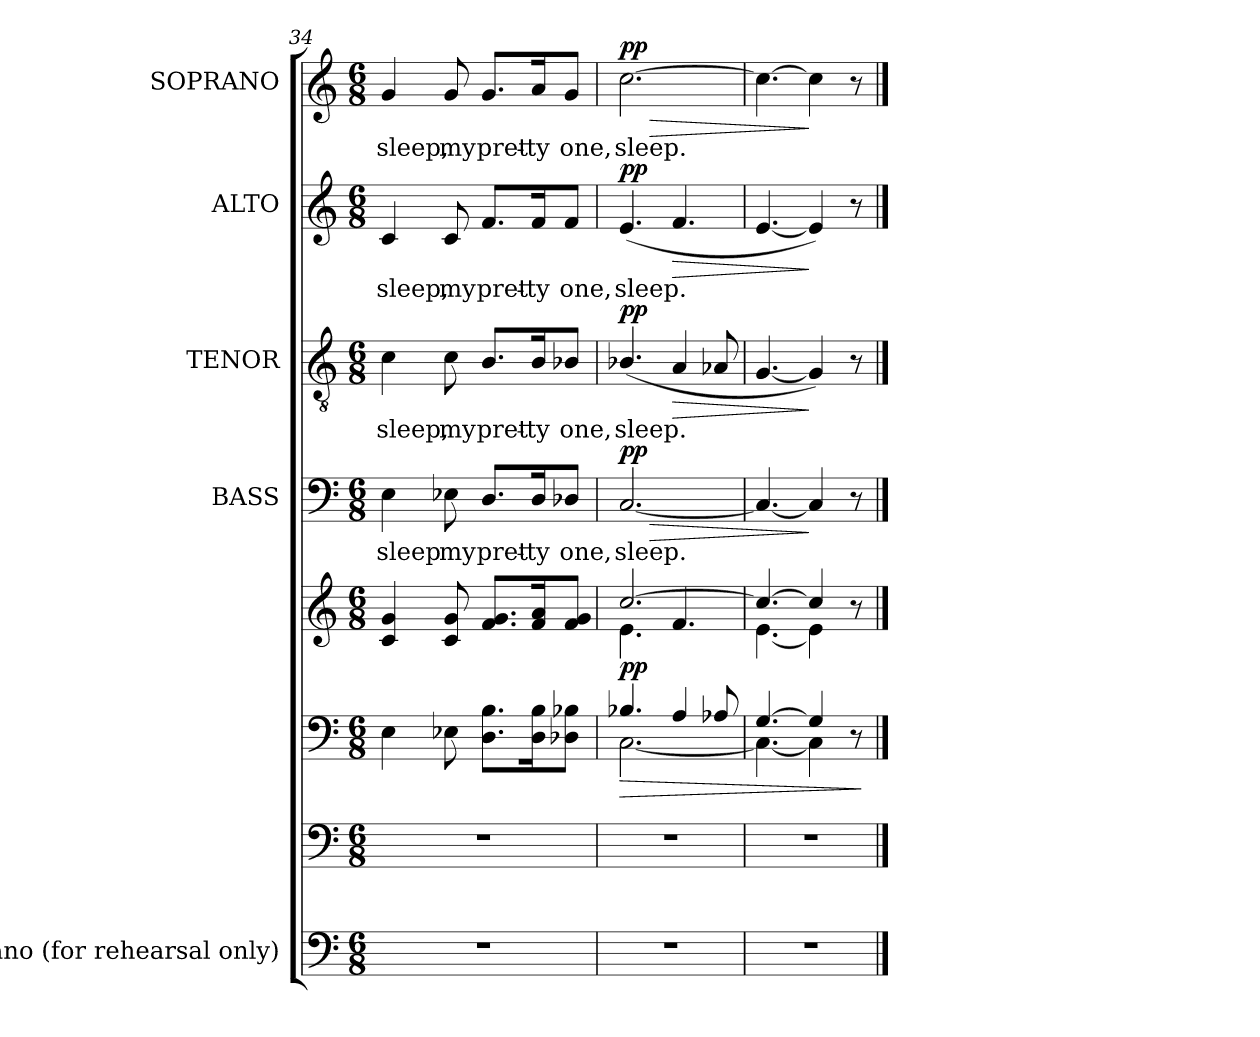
**kern	**kern	**kern	**kern	**dynam	**kern	**text	**dynam	**kern	**text	**dynam	**kern	**text	**dynam	**kern	**text	**dynam
*part5	*part5	*part5	*part5	*part5	*part4	*part4	*part4	*part3	*part3	*part3	*part2	*part2	*part2	*part1	*part1	*part1
*staff8	*staff7	*staff6	*staff5	*staff5/6/7/8	*staff4	*staff4	*staff4	*staff3	*staff3	*staff3	*staff2	*staff2	*staff2	*staff1	*staff1	*staff1
*I"Piano (for rehearsal only)	*	*	*	*	*I"BASS	*	*	*I"TENOR	*	*	*I"ALTO	*	*	*I"SOPRANO	*	*
*clefF4	*clefF4	*clefF4	*clefG2	*	*clefF4	*	*	*clefGv2	*	*	*clefG2	*	*	*clefG2	*	*
*	*	*	*	*	*	*	*	*ITrd7c12	*	*	*	*	*	*	*	*
*k[]	*k[]	*k[]	*k[]	*	*k[]	*	*	*k[]	*	*	*k[]	*	*	*k[]	*	*
*C:	*C:	*C:	*C:	*	*C:	*	*	*C:	*	*	*C:	*	*	*C:	*	*
*M6/8	*M6/8	*M6/8	*M6/8	*	*M6/8	*	*	*M6/8	*	*	*M6/8	*	*	*M6/8	*	*
=34	=34	=34	=34	=34	=34	=34	=34	=34	=34	=34	=34	=34	=34	=34	=34	=34
!LO:N:vis=1	!LO:N:vis=1	!	!	!	!	!	!	!	!	!	!	!	!	!	!	!
!	!	!	!	!	!	!LO:LY:b:color=#000000	!	!	!	!	!	!	!	!	!	!
!	!	!	!	!	!	!	!	!	!LO:LY:b:color=#000000	!	!	!	!	!	!	!
!	!	!	!	!	!	!	!	!	!	!	!	!LO:LY:b:color=#000000	!	!	!	!
!	!	!	!	!	!	!	!	!	!	!	!	!	!	!	!LO:LY:b:color=#000000	!
2.r	2.r	4Ei\	4ci/ 4gi	.	4Ei\	sleep	.	4Ci\	sleep,	.	4ci/	sleep,	.	4gi/	sleep,	.
!	!	!	!	!	!	!LO:LY:b:color=#000000	!	!	!	!	!	!	!	!	!	!
!	!	!	!	!	!	!	!	!	!LO:LY:b:color=#000000	!	!	!	!	!	!	!
!	!	!	!	!	!	!	!	!	!	!	!	!LO:LY:b:color=#000000	!	!	!	!
!	!	!	!	!	!	!	!	!	!	!	!	!	!	!	!LO:LY:b:color=#000000	!
.	.	8E-Xi\	8ci/ 8gi	.	8E-Xi\	my	.	8Ci\	my	.	8ci/	my	.	8gi/	my	.
!	!	!	!	!	!	!LO:LY:b:color=#000000	!	!	!	!	!	!	!	!	!	!
!	!	!	!	!	!	!	!	!	!LO:LY:b:color=#000000	!	!	!	!	!	!	!
!	!	!	!	!	!	!	!	!	!	!	!	!LO:LY:b:color=#000000	!	!	!	!
!	!	!	!	!	!	!	!	!	!	!	!	!	!	!	!LO:LY:b:color=#000000	!
.	.	8.Di\ 8.Bi\L	8.fi/ 8.gi/L	.	8.Di/L	pret-	.	8.BBi/L	pret-	.	8.fi/L	pret-	.	8.gi/L	pret-	.
!	!	!	!	!	!	!LO:LY:b:color=#000000	!	!	!	!	!	!	!	!	!	!
!	!	!	!	!	!	!	!	!	!LO:LY:b:color=#000000	!	!	!	!	!	!	!
!	!	!	!	!	!	!	!	!	!	!	!	!LO:LY:b:color=#000000	!	!	!	!
!	!	!	!	!	!	!	!	!	!	!	!	!	!	!	!LO:LY:b:color=#000000	!
.	.	16Di\ 16Bi\K	16fi/ 16ai/K	.	16Di/K	-ty	.	16BBi/K	-ty	.	16fi/K	-ty	.	16ai/K	-ty	.
!	!	!	!	!	!	!LO:LY:b:color=#000000	!	!	!	!	!	!	!	!	!	!
!	!	!	!	!	!	!	!	!	!LO:LY:b:color=#000000	!	!	!	!	!	!	!
!	!	!	!	!	!	!	!	!	!	!	!	!LO:LY:b:color=#000000	!	!	!	!
!	!	!	!	!	!	!	!	!	!	!	!	!	!	!	!LO:LY:b:color=#000000	!
.	.	8D-Xi\ 8B-Xi\J	8fi/ 8gi/J	.	8D-Xi/J	one,	.	8BB-Xi/J	one,	.	8fi/J	one,	.	8gi/J	one,	.
=35	=35	=35	=35	=35	=35	=35	=35	=35	=35	=35	=35	=35	=35	=35	=35	=35
!LO:N:vis=1	!LO:N:vis=1	!	!	!LO:HP:b=2	!	!	!	!	!	!	!	!	!	!	!	!
*	*	*^	*^	*	*	*	*	*	*	*	*	*	*	*	*	*
!	!	!	!	!	!	!	!	!LO:LY:b:color=#000000	!LO:HP:b	!	!	!	!	!	!	!	!	!
!	!	!	!	!	!	!	!	!	!	!	!LO:LY:b:color=#000000	!	!	!	!	!	!	!
!	!	!	!	!	!	!	!	!	!	!	!	!	!	!LO:LY:b:color=#000000	!	!	!	!
!	!	!	!	!	!	!	!	!	!	!	!	!	!	!	!	!	!LO:LY:b:color=#000000	!LO:HP:b
2.r	2.r	4.B-Xi/	[2.Ci\	[2.cci/	4.ei\	> pp	[2.Ci/	sleep.	> pp	(4.BB-Xi/	sleep.	pp	(4.ei/	sleep.	pp	[2.cci\	sleep.	> pp
!	!	!	!	!	!	!	!	!	!	!	!	!LO:HP:b	!	!	!LO:HP:b	!	!	!
.	.	4Ai/	.	.	4.fi/	.	.	.	.	4AAi/	.	>	4.fi/	.	>	.	.	.
.	.	8A-Xi/	.	.	.	.	.	.	.	8AA-Xi/	.	.	.	.	.	.	.	.
=36	=36	=36	=36	=36	=36	=36	=36	=36	=36	=36	=36	=36	=36	=36	=36	=36	=36	=36
!LO:N:vis=1	!LO:N:vis=1	!	!	!	!	!	!	!	!	!	!	!	!	!	!	!	!	!
2.r	2.r	[4.Gi/	4.Ci\_	4.cci/_	[4.ei\	.	4.Ci/_	.	.	[4.GGi/	.	.	[4.ei/	.	.	4.cci\_	.	.
.	.	4Gi/]	4Ci\]	4cci/]	4ei\]	.	4Ci/]	.	]	4GGi/])	.	]	4ei/])	.	]	4cci\]	.	]
.	.	8r	8ryy	8r	8ryy	.	8r	.	.	8r	.	.	8r	.	.	8r	.	.
*	*	*v	*v	*	*	*	*	*	*	*	*	*	*	*	*	*	*	*
*	*	*	*v	*v	*	*	*	*	*	*	*	*	*	*	*	*	*
.	.	.	.	]	.	.	.	.	.	.	.	.	.	.	.	.
==	==	==	==	==	==	==	==	==	==	==	==	==	==	==	==	==
*-	*-	*-	*-	*-	*-	*-	*-	*-	*-	*-	*-	*-	*-	*-	*-	*-
